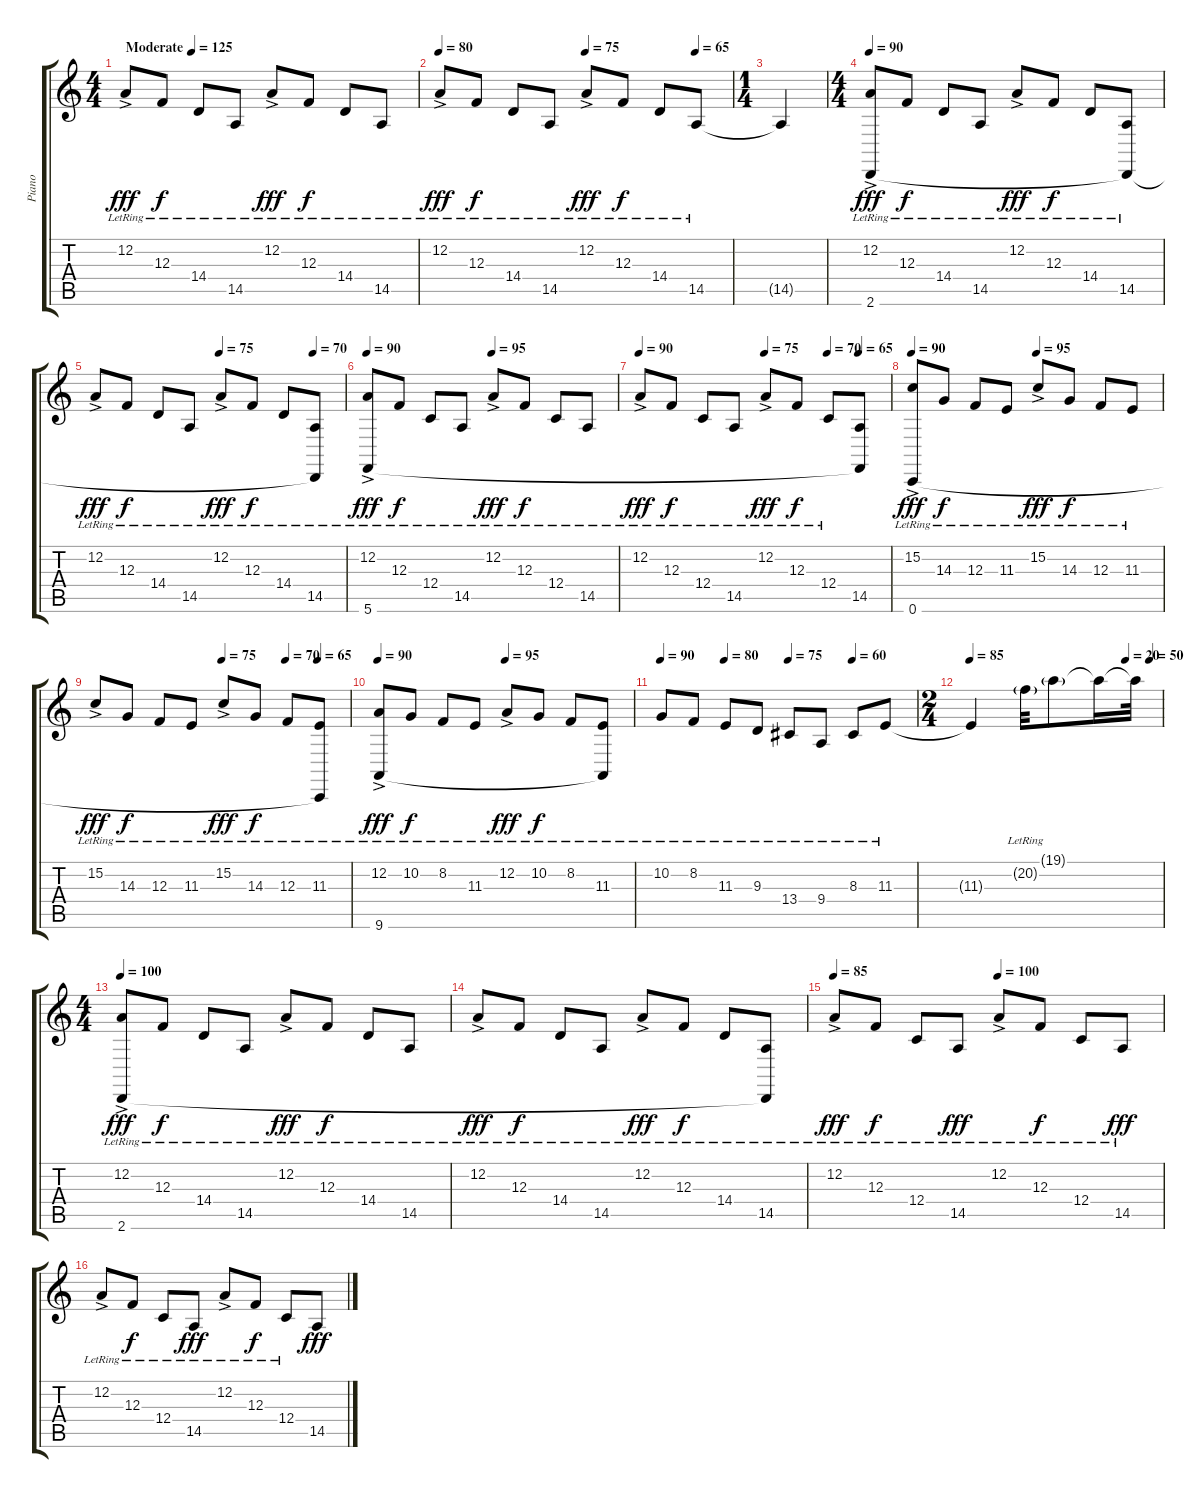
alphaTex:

\track ("Piano" "Piano") {instrument brightacousticpiano}
\staff {score tabs}
\tuning (D4 A3 F3 C3 G2 C2) {hide}
\ts (4 4)
\tempo (125 "Moderate")
\tempo 90
\tempo (125 "Moderate")
\clef g2
\ks c
12.2{ac lr}.8{dy fff instrument brightacousticpiano} 12.3{lr}.8{dy f} 14.4{lr}.8 14.5{lr}.8 12.2{ac lr}.8{dy fff} 12.3{lr}.8{dy f} 14.4{lr}.8 14.5{lr}.8 |
\tempo 80
\tempo (75 0.5)
\tempo (65 0.875)
12.2{ac lr}.8{dy fff} 12.3{lr}.8{dy f} 14.4{lr}.8 14.5{lr}.8 12.2{ac lr}.8{dy fff} 12.3{lr}.8{dy f} 14.4{lr}.8 14.5{lr}.8 |
\ts (1 4)
14.5{t}.4 |
\ts (4 4)
\tempo 90
(12.2{ac lr} 2.6).8{dy fff} 12.3{lr}.8{dy f} 14.4{lr}.8 14.5{lr}.8 12.2{ac lr}.8{dy fff} 12.3{lr}.8{dy f} 14.4{lr}.8 (14.5{lr} 2.6{t}).8 |
\tempo (75 0.5)
\tempo (70 0.875)
12.2{ac lr}.8{dy fff} 12.3{lr}.8{dy f} 14.4{lr}.8 14.5{lr}.8 12.2{ac lr}.8{dy fff} 12.3{lr}.8{dy f} 14.4{lr}.8 (14.5{lr} 2.6{t}).8 |
\tempo 90
\tempo (95 0.5)
(12.2{ac lr} 5.6).8{dy fff} 12.3{lr}.8{dy f} 12.4{lr}.8 14.5{lr}.8 12.2{ac lr}.8{dy fff} 12.3{lr}.8{dy f} 12.4{lr}.8 14.5{lr}.8 |
\tempo 90
\tempo (75 0.5)
\tempo (70 0.75)
\tempo (65 0.875)
12.2{ac lr}.8{dy fff} 12.3{lr}.8{dy f} 12.4{lr}.8 14.5{lr}.8 12.2{ac lr}.8{dy fff} 12.3{lr}.8{dy f} 12.4{lr}.8 (14.5 5.6{t}).8 |
\tempo 90
\tempo (95 0.5)
(15.2{ac lr} 0.6).8{dy fff} 14.3{lr}.8{dy f} 12.3{lr}.8 11.3{lr}.8 15.2{ac lr}.8{dy fff} 14.3{lr}.8{dy f} 12.3{lr}.8 11.3{lr}.8 |
\tempo (75 0.5)
\tempo (70 0.75)
\tempo (65 0.875)
15.2{ac lr}.8{dy fff} 14.3{lr}.8{dy f} 12.3{lr}.8 11.3{lr}.8 15.2{ac lr}.8{dy fff} 14.3{lr}.8{dy f} 12.3{lr}.8 (11.3{lr} 0.6{t}).8 |
\tempo 90
\tempo (95 0.5)
(12.2{ac lr} 9.6).8{dy fff} 10.2{lr}.8{dy f} 8.2{lr}.8 11.3{lr}.8 12.2{ac lr}.8{dy fff} 10.2{lr}.8{dy f} 8.2{lr}.8 (11.3{lr} 9.6{t}).8 |
\tempo 90
\tempo (80 0.25)
\tempo (75 0.5)
\tempo (60 0.75)
10.2{lr}.8 8.2{lr}.8 11.3{lr}.8 9.3{lr}.8 13.4{lr}.8 9.4{lr}.8 8.3{lr}.8 11.3{lr}.8 |
\ts (2 4)
\tempo 85
\tempo (20 0.8125)
\tempo (50 0.9375)
11.3{t}.4 20.2{g lr}.32 19.1{g}.8 19.1{t}.16 19.1{t}.32 |
\ts (4 4)
\tempo 100
(12.2{ac lr} 2.6).8{dy fff} 12.3{lr}.8{dy f} 14.4{lr}.8 14.5{lr}.8 12.2{ac lr}.8{dy fff} 12.3{lr}.8{dy f} 14.4{lr}.8 14.5{lr}.8 |
12.2{ac lr}.8{dy fff} 12.3{lr}.8{dy f} 14.4{lr}.8 14.5{lr}.8 12.2{ac lr}.8{dy fff} 12.3{lr}.8{dy f} 14.4{lr}.8 (14.5{lr} 2.6{t}).8 |
\tempo 85
\tempo (100 0.5)
12.2{ac lr}.8{dy fff} 12.3{lr}.8{dy f} 12.4{lr}.8 14.5{lr}.8{dy fff} 12.2{ac lr}.8 12.3{lr}.8{dy f} 12.4{lr}.8 14.5{lr}.8{dy fff} |
12.2{ac lr}.8 12.3{lr}.8{dy f} 12.4{lr}.8 14.5{lr}.8{dy fff} 12.2{ac lr}.8 12.3{lr}.8{dy f} 12.4{lr}.8 14.5.8{dy fff}
